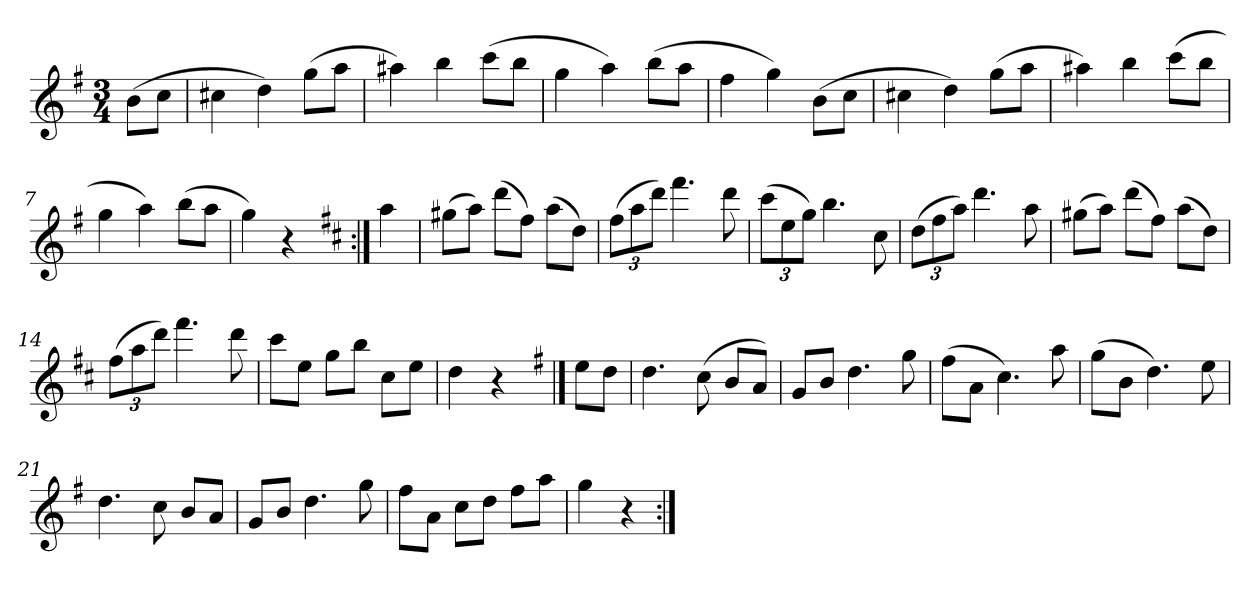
**kern
*part1
*staff1
*clefG2
*k[f#]
*G:
*M3/4
*MM120
=
(8b\L
8cc\J
=1
4cc#X
4dd)
(8gg\L
8aa\J
=2
4aa#X)
4bb
(8ccc\L
8bb\J
=3
4gg
4aa)
(8bb\L
8aa\J
=4
4ff#
4gg)
(8b\L
8cc\J
=5
4cc#X
4dd)
(8gg\L
8aa\J
=6
4aa#X)
4bb
(8ccc\L
8bb\J
=7
4gg
4aa)
(8bb\L
8aa\J
=8
4gg)
4r
*k[f#c#]
*D:
=:|!
4aa
=9
(8gg#X\L
8aa\J)
(8ddd\L
8ff#\J)
(8aa\L
8dd\J)
=10
(12ff#\L
12aa\
12ddd\J)
4.fff#
8ddd
=11
(12ccc#\L
12ee\
12gg\J)
4.bb
8cc#
=12
(12dd\L
12ff#\
12aa\J)
4.ddd
8aa
=13
(8gg#X\L
8aa\J)
(8ddd\L
8ff#\J)
(8aa\L
8dd\J)
=14
(12ff#\L
12aa\
12ddd\J)
4.fff#
8ddd
=15
8ccc#\L
8ee\J
8gg\L
8bb\J
8cc#\L
8ee\J
=16
4dd
4r
*k[f#]
*G:
==
8ee\L
8dd\J
=17
4.dd
(8cc
8b/L
8a/J)
=18
8g/L
8b/J
4.dd
8gg
=19
(8ff#\L
8a\J
4.cc)
8aa
=20
(8gg\L
8b\J
4.dd)
8ee
=21
4.dd
8cc
8b/L
8a/J
=22
8g/L
8b/J
4.dd
8gg
=23
8ff#\L
8a\J
8cc\L
8dd\J
8ff#\L
8aa\J
=24
4gg
4r
=:|!
*-
